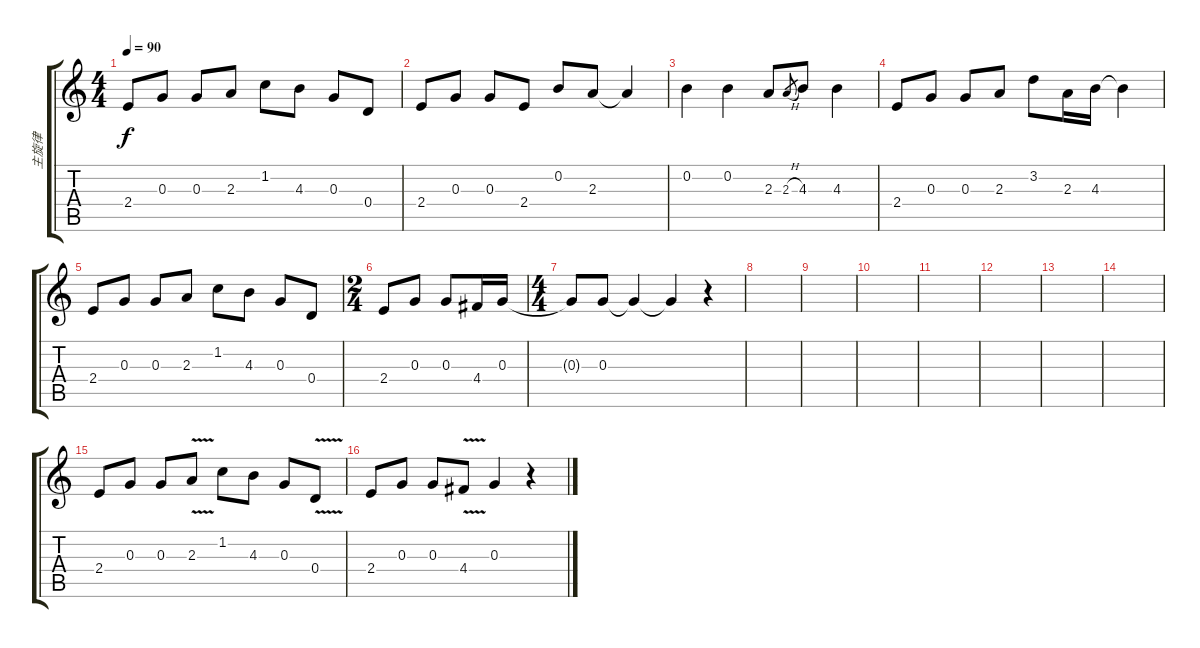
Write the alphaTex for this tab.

\track ("主旋律" "主旋律") {instrument electricguitarclean}
\staff {score tabs}
\tuning (E4 B3 G3 D3 A2 E2) {hide}
\ts (4 4)
\tempo 90
\clef g2
\ks c
2.4.8{dy f} 0.3.8 0.3.8 2.3.8 1.2.8 4.3.8 0.3.8 0.4.8 |
2.4.8 0.3.8 0.3.8 2.4.8 0.2.8 2.3.8 2.3{t}.4 |
0.2.4 0.2.4 2.3.8 2.3{h}.8{gr} 4.3.8 4.3.4 |
2.4.8 0.3.8 0.3.8 2.3.8 3.2.8 2.3.16 4.3.16 4.3{t}.4 |
2.4.8 0.3.8 0.3.8 2.3.8 1.2.8 4.3.8 0.3.8 0.4.8 |
\ts (2 4)
2.4.8 0.3.8 0.3.8 4.4.16 0.3.16 |
\ts (4 4)
0.3{t}.8 0.3.8 0.3{t}.4 0.3{t}.4 r.4 |
|
|
|
|
|
|
|
2.4.8 0.3.8 0.3.8 2.3{v}.8 1.2.8 4.3.8 0.3.8 0.4{v}.8 |
2.4.8 0.3.8 0.3.8 4.4{v}.8 0.3.4 r.4
